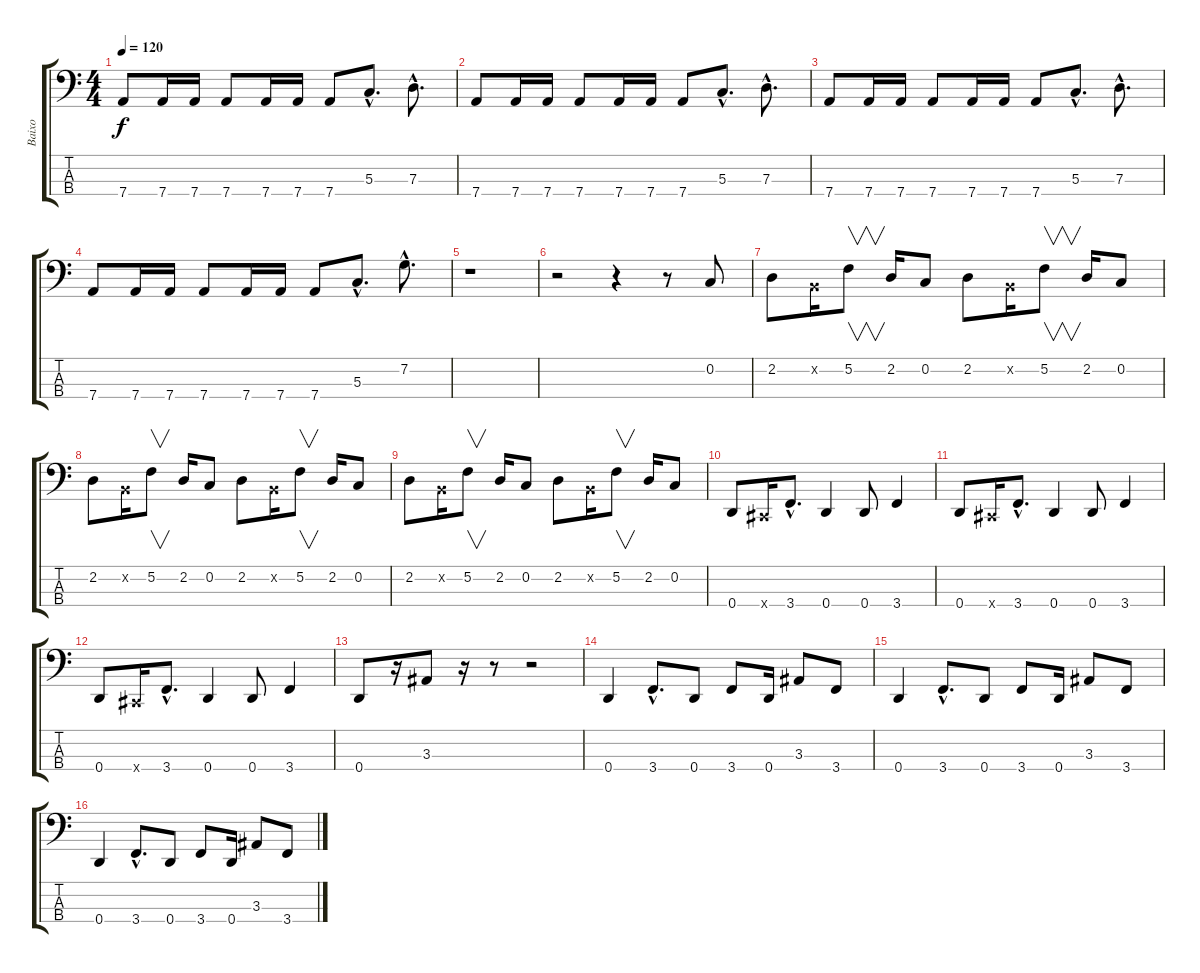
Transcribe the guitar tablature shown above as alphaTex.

\track ("Baixo" "Baixo") {instrument electricbassfinger}
\staff {score tabs}
\tuning (F2 C2 G1 D1) {hide}
\ts (4 4)
\tempo 120
\clef f4
\ks c
7.4.8{dy f} 7.4.16 7.4.16 7.4.8 7.4.16 7.4.16 7.4.8 5.3{hac}.8{d} 7.3{hac}.8{d} |
7.4.8 7.4.16 7.4.16 7.4.8 7.4.16 7.4.16 7.4.8 5.3{hac}.8{d} 7.3{hac}.8{d} |
7.4.8 7.4.16 7.4.16 7.4.8 7.4.16 7.4.16 7.4.8 5.3{hac}.8{d} 7.3{hac}.8{d} |
7.4.8 7.4.16 7.4.16 7.4.8 7.4.16 7.4.16 7.4.8 5.3{hac}.8{d} 7.2{hac}.8{d} |
r.1 |
r.2 r.4 r.8 0.2.8 |
2.2.8 -1.2{x}.16 5.2.8{v} 2.2.16 0.2.8 2.2.8 -1.2{x}.16 5.2.8{v} 2.2.16 0.2.8 |
2.2.8 -1.2{x}.16 5.2.8{v} 2.2.16 0.2.8 2.2.8 -1.2{x}.16 5.2.8{v} 2.2.16 0.2.8 |
2.2.8 -1.2{x}.16 5.2.8{v} 2.2.16 0.2.8 2.2.8 -1.2{x}.16 5.2.8{v} 2.2.16 0.2.8 |
0.4.8 -1.4{x}.16 3.4{hac}.8{d} 0.4.4 0.4.8 3.4.4 |
0.4.8 -1.4{x}.16 3.4{hac}.8{d} 0.4.4 0.4.8 3.4.4 |
0.4.8 -1.4{x}.16 3.4{hac}.8{d} 0.4.4 0.4.8 3.4.4 |
0.4.8 r.16 3.3.8 r.16 r.8 r.2 |
0.4.4 3.4{hac}.8{d} 0.4.8 3.4.8 0.4.16 3.3.8 3.4.8 |
0.4.4 3.4{hac}.8{d} 0.4.8 3.4.8 0.4.16 3.3.8 3.4.8 |
0.4.4 3.4{hac}.8{d} 0.4.8 3.4.8 0.4.16 3.3.8 3.4.8
